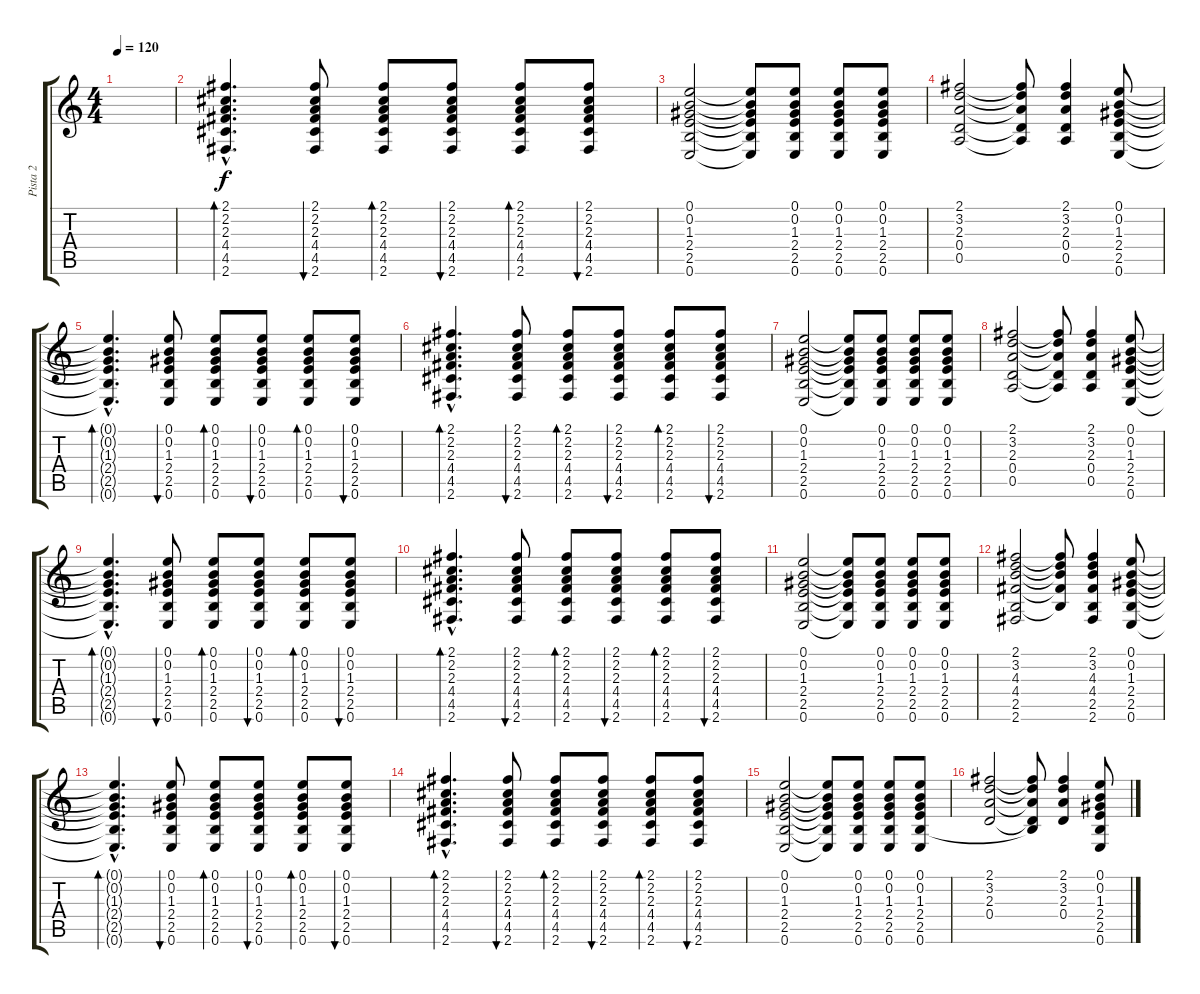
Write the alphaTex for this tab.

\track ("Pista 2" "Pista 2") {instrument acousticguitarnylon}
\staff {score tabs}
\tuning (E4 B3 G3 D3 A2 E2) {hide}
\ts (4 4)
\tempo 120
\clef g2
\ks c
|
(2.1{hac} 2.2{hac} 2.3{hac} 4.4{hac} 4.5{hac} 2.6{hac}).4{d bd 60} (2.1 2.2 2.3 4.4 4.5 2.6).8{bu 60} (2.1 2.2 2.3 4.4 4.5 2.6).8{bd 60} (2.1 2.2 2.3 4.4 4.5 2.6).8{bu 60} (2.1 2.2 2.3 4.4 4.5 2.6).8{bd 60} (2.1 2.2 2.3 4.4 4.5 2.6).8{bu 60} |
(0.1 0.2 1.3 2.4 2.5 0.6).2 (0.1{t} 0.2{t} 1.3{t} 2.4{t} 2.5{t} 0.6{t}).8 (0.1 0.2 1.3 2.4 2.5 0.6).8 (0.1 0.2 1.3 2.4 2.5 0.6).8 (0.1 0.2 1.3 2.4 2.5 0.6).8 |
(2.1 3.2 2.3 0.4 0.5).2 (2.1{t} 3.2{t} 2.3{t} 0.4{t} 0.5{t}).8 (2.1 3.2 2.3 0.4 0.5).4 (0.1 0.2 1.3 2.4 2.5 0.6).8 |
(0.1{hac t} 0.2{hac t} 1.3{hac t} 2.4{hac t} 2.5{hac t} 0.6{hac t}).4{d bd 60} (0.1 0.2 1.3 2.4 2.5 0.6).8{bu 60} (0.1 0.2 1.3 2.4 2.5 0.6).8{bd 60} (0.1 0.2 1.3 2.4 2.5 0.6).8{bu 60} (0.1 0.2 1.3 2.4 2.5 0.6).8{bd 60} (0.1 0.2 1.3 2.4 2.5 0.6).8{bu 60} |
(2.1{hac} 2.2{hac} 2.3{hac} 4.4{hac} 4.5{hac} 2.6{hac}).4{d bd 60} (2.1 2.2 2.3 4.4 4.5 2.6).8{bu 60} (2.1 2.2 2.3 4.4 4.5 2.6).8{bd 60} (2.1 2.2 2.3 4.4 4.5 2.6).8{bu 60} (2.1 2.2 2.3 4.4 4.5 2.6).8{bd 60} (2.1 2.2 2.3 4.4 4.5 2.6).8{bu 60} |
(0.1 0.2 1.3 2.4 2.5 0.6).2 (0.1{t} 0.2{t} 1.3{t} 2.4{t} 2.5{t} 0.6{t}).8 (0.1 0.2 1.3 2.4 2.5 0.6).8 (0.1 0.2 1.3 2.4 2.5 0.6).8 (0.1 0.2 1.3 2.4 2.5 0.6).8 |
(2.1 3.2 2.3 0.4 0.5).2 (2.1{t} 3.2{t} 2.3{t} 0.4{t} 0.5{t}).8 (2.1 3.2 2.3 0.4 0.5).4 (0.1 0.2 1.3 2.4 2.5 0.6).8 |
(0.1{hac t} 0.2{hac t} 1.3{hac t} 2.4{hac t} 2.5{hac t} 0.6{hac t}).4{d bd 60} (0.1 0.2 1.3 2.4 2.5 0.6).8{bu 60} (0.1 0.2 1.3 2.4 2.5 0.6).8{bd 60} (0.1 0.2 1.3 2.4 2.5 0.6).8{bu 60} (0.1 0.2 1.3 2.4 2.5 0.6).8{bd 60} (0.1 0.2 1.3 2.4 2.5 0.6).8{bu 60} |
(2.1{hac} 2.2{hac} 2.3{hac} 4.4{hac} 4.5{hac} 2.6{hac}).4{d bd 60} (2.1 2.2 2.3 4.4 4.5 2.6).8{bu 60} (2.1 2.2 2.3 4.4 4.5 2.6).8{bd 60} (2.1 2.2 2.3 4.4 4.5 2.6).8{bu 60} (2.1 2.2 2.3 4.4 4.5 2.6).8{bd 60} (2.1 2.2 2.3 4.4 4.5 2.6).8{bu 60} |
(0.1 0.2 1.3 2.4 2.5 0.6).2 (0.1{t} 0.2{t} 1.3{t} 2.4{t} 2.5{t} 0.6{t}).8 (0.1 0.2 1.3 2.4 2.5 0.6).8 (0.1 0.2 1.3 2.4 2.5 0.6).8 (0.1 0.2 1.3 2.4 2.5 0.6).8 |
(2.1 3.2 4.3 4.4 2.5 2.6).2 (2.1{t} 3.2{t} 4.3{t} 4.4{t} 2.5{t}).8 (2.1 3.2 4.3 4.4 2.5 2.6).4 (0.1 0.2 1.3 2.4 2.5 0.6).8 |
(0.1{hac t} 0.2{hac t} 1.3{hac t} 2.4{hac t} 2.5{hac t} 0.6{hac t}).4{d bd 60} (0.1 0.2 1.3 2.4 2.5 0.6).8{bu 60} (0.1 0.2 1.3 2.4 2.5 0.6).8{bd 60} (0.1 0.2 1.3 2.4 2.5 0.6).8{bu 60} (0.1 0.2 1.3 2.4 2.5 0.6).8{bd 60} (0.1 0.2 1.3 2.4 2.5 0.6).8{bu 60} |
(2.1{hac} 2.2{hac} 2.3{hac} 4.4{hac} 4.5{hac} 2.6{hac}).4{d bd 60} (2.1 2.2 2.3 4.4 4.5 2.6).8{bu 60} (2.1 2.2 2.3 4.4 4.5 2.6).8{bd 60} (2.1 2.2 2.3 4.4 4.5 2.6).8{bu 60} (2.1 2.2 2.3 4.4 4.5 2.6).8{bd 60} (2.1 2.2 2.3 4.4 4.5 2.6).8{bu 60} |
(0.1 0.2 1.3 2.4 2.5 0.6).2 (0.1{t} 0.2{t} 1.3{t} 2.4{t} 2.5{t} 0.6{t}).8 (0.1 0.2 1.3 2.4 2.5 0.6).8 (0.1 0.2 1.3 2.4 2.5 0.6).8 (0.1 0.2 1.3 2.4 2.5 0.6).8 |
(2.1 3.2 2.3 0.4).2 (2.1{t} 3.2{t} 2.3{t} 0.4{t} 2.5{t}).8 (2.1 3.2 2.3 0.4).4 (0.1 0.2 1.3 2.4 2.5 0.6).8
